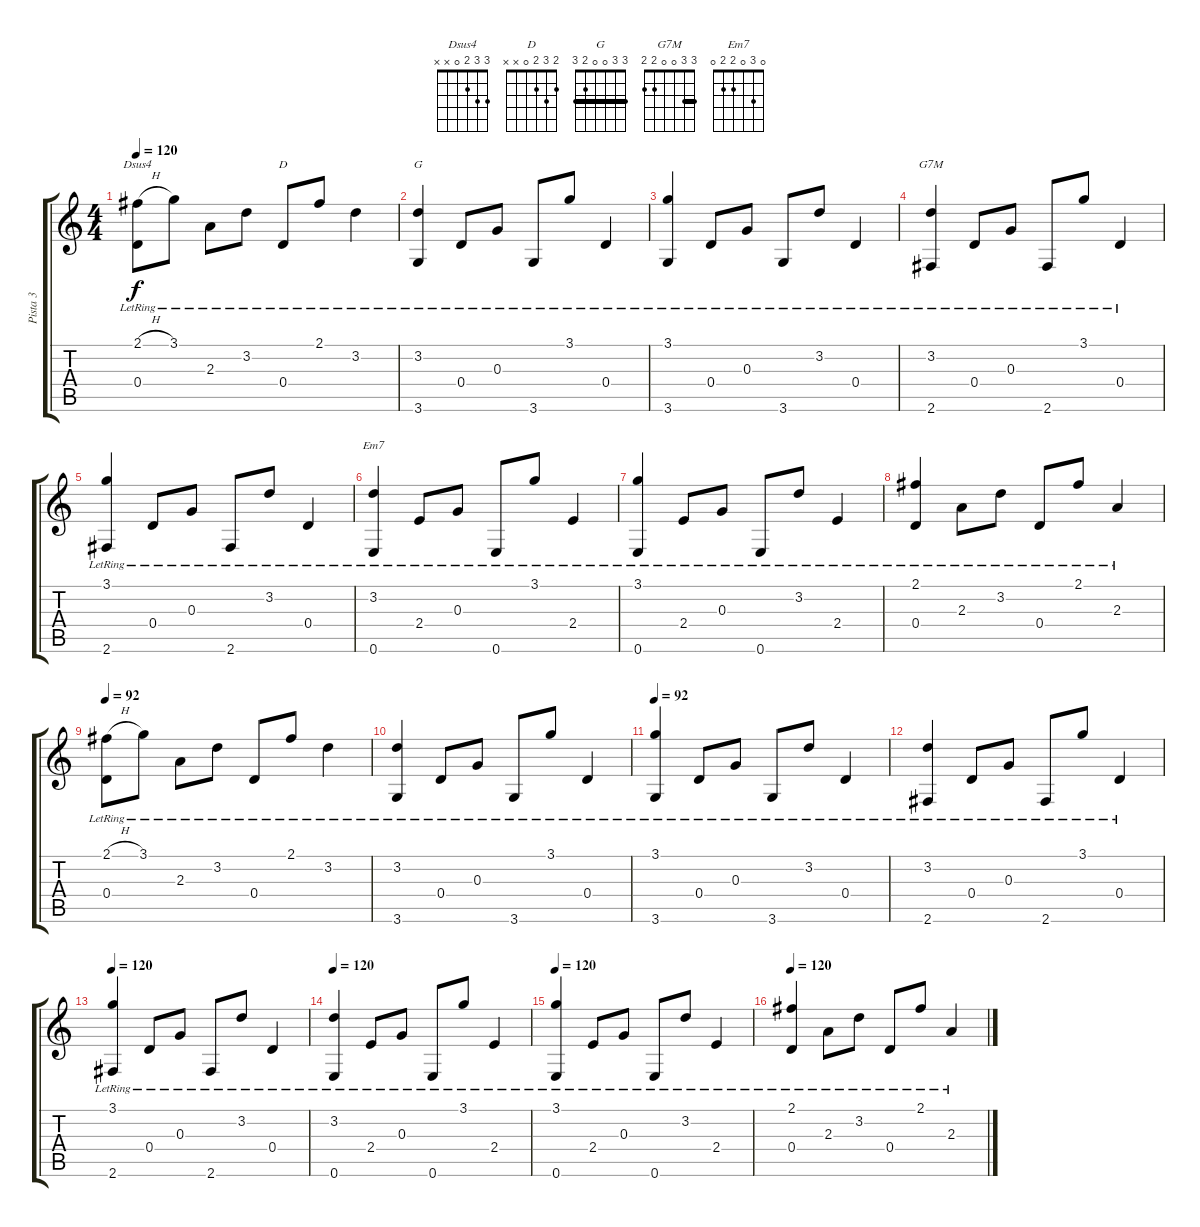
\track ("Pista 3" "Pista 3") {instrument distortionguitar}
\staff {score tabs}
\tuning (E4 B3 G3 D3 A2 E2) {hide}
\chord ("Dsus4" 3 3 2 0 x x)
\chord ("D" 2 3 2 0 x x)
\chord ("G" 3 3 0 0 2 3) {barre 3}
\chord ("G7M" 3 3 0 0 2 2) {barre 3}
\chord ("Em7" 0 3 0 2 2 0)
\ts (4 4)
\tempo 120
\clef g2
\ks c
(2.1{h} 0.4{lr}).8{ch "Dsus4" dy f} 3.1{lr}.8 2.3{lr}.8 3.2{lr}.8 0.4{lr}.8{ch "D"} 2.1{lr}.8 3.2{lr}.4 |
(3.2{lr} 3.6{lr}).4{ch "G"} 0.4{lr}.8 0.3{lr}.8 3.6{lr}.8 3.1{lr}.8 0.4{lr}.4 |
(3.1{lr} 3.6{lr}).4 0.4{lr}.8 0.3{lr}.8 3.6{lr}.8 3.2{lr}.8 0.4{lr}.4 |
(3.2{lr} 2.6{lr}).4{ch "G7M"} 0.4{lr}.8 0.3{lr}.8 2.6{lr}.8 3.1{lr}.8 0.4{lr}.4 |
(3.1{lr} 2.6{lr}).4 0.4{lr}.8 0.3{lr}.8 2.6{lr}.8 3.2{lr}.8 0.4{lr}.4 |
(3.2{lr} 0.6{lr}).4{ch "Em7"} 2.4{lr}.8 0.3{lr}.8 0.6{lr}.8 3.1{lr}.8 2.4{lr}.4 |
(3.1{lr} 0.6{lr}).4 2.4{lr}.8 0.3{lr}.8 0.6{lr}.8 3.2{lr}.8 2.4{lr}.4 |
(2.1{lr} 0.4{lr}).4 2.3{lr}.8 3.2{lr}.8 0.4{lr}.8 2.1{lr}.8 2.3{lr}.4 |
\tempo 92
(2.1{h} 0.4{lr}).8{volume 0} 3.1{lr}.8 2.3{lr}.8 3.2{lr}.8 0.4{lr}.8 2.1{lr}.8 3.2{lr}.4 |
(3.2{lr} 3.6{lr}).4 0.4{lr}.8 0.3{lr}.8 3.6{lr}.8 3.1{lr}.8 0.4{lr}.4 |
\tempo 92
(3.1{lr} 3.6{lr}).4 0.4{lr}.8 0.3{lr}.8 3.6{lr}.8 3.2{lr}.8 0.4{lr}.4 |
(3.2{lr} 2.6{lr}).4 0.4{lr}.8 0.3{lr}.8 2.6{lr}.8 3.1{lr}.8 0.4{lr}.4 |
\tempo 120
(3.1{lr} 2.6{lr}).4{volume 8} 0.4{lr}.8 0.3{lr}.8 2.6{lr}.8 3.2{lr}.8 0.4{lr}.4 |
\tempo 120
(3.2{lr} 0.6{lr}).4 2.4{lr}.8 0.3{lr}.8 0.6{lr}.8 3.1{lr}.8 2.4{lr}.4 |
\tempo 120
(3.1{lr} 0.6{lr}).4 2.4{lr}.8 0.3{lr}.8 0.6{lr}.8 3.2{lr}.8 2.4{lr}.4 |
\tempo 120
(2.1{lr} 0.4{lr}).4 2.3{lr}.8 3.2{lr}.8 0.4{lr}.8 2.1{lr}.8 2.3{lr}.4
